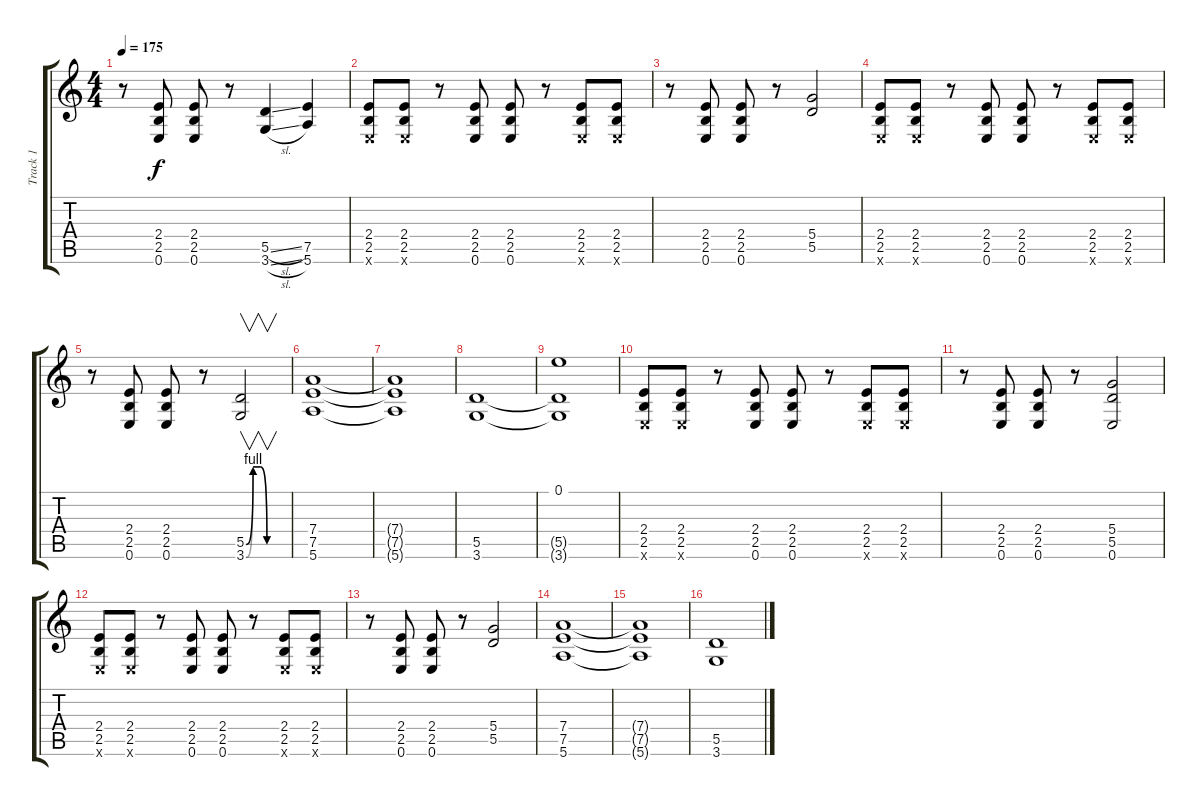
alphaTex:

\track ("Track 1" "Track 1") {instrument distortionguitar}
\staff {score tabs}
\tuning (E4 B3 G3 D3 A2 E2) {hide}
\ts (4 4)
\tempo 175
\clef g2
\ks c
r.8{dy f} (2.4 2.5 0.6).8 (2.4 2.5 0.6).8 r.8 (5.5{sl} 3.6{sl}).4 (7.5 5.6).4 |
(2.4 2.5 0.6{x}).8 (2.4 2.5 0.6{x}).8 r.8 (2.4 2.5 0.6).8 (2.4 2.5 0.6).8 r.8 (2.4 2.5 0.6{x}).8 (2.4 2.5 0.6{x}).8 |
r.8 (2.4 2.5 0.6).8 (2.4 2.5 0.6).8 r.8 (5.4 5.5).2 |
(2.4 2.5 0.6{x}).8 (2.4 2.5 0.6{x}).8 r.8 (2.4 2.5 0.6).8 (2.4 2.5 0.6).8 r.8 (2.4 2.5 0.6{x}).8 (2.4 2.5 0.6{x}).8 |
r.8 (2.4 2.5 0.6).8 (2.4 2.5 0.6).8 r.8 (5.5{be (custom 0 0 10 4 20 4 30 0 60 0)} 3.6{be (custom 0 0 10 4 20 4 30 0 60 0)}).2{v} |
(7.4 7.5 5.6).1 |
(7.4{t} 7.5{t} 5.6{t}).1 |
(5.5 3.6).1 |
(0.1 5.5{t} 3.6{t}).1 |
(2.4 2.5 0.6{x}).8 (2.4 2.5 0.6{x}).8 r.8 (2.4 2.5 0.6).8 (2.4 2.5 0.6).8 r.8 (2.4 2.5 0.6{x}).8 (2.4 2.5 0.6{x}).8 |
r.8 (2.4 2.5 0.6).8 (2.4 2.5 0.6).8 r.8 (5.4 5.5 0.6).2 |
(2.4 2.5 0.6{x}).8 (2.4 2.5 0.6{x}).8 r.8 (2.4 2.5 0.6).8 (2.4 2.5 0.6).8 r.8 (2.4 2.5 0.6{x}).8 (2.4 2.5 0.6{x}).8 |
r.8 (2.4 2.5 0.6).8 (2.4 2.5 0.6).8 r.8 (5.4 5.5).2 |
(7.4 7.5 5.6).1 |
(7.4{t} 7.5{t} 5.6{t}).1 |
(5.5 3.6).1
